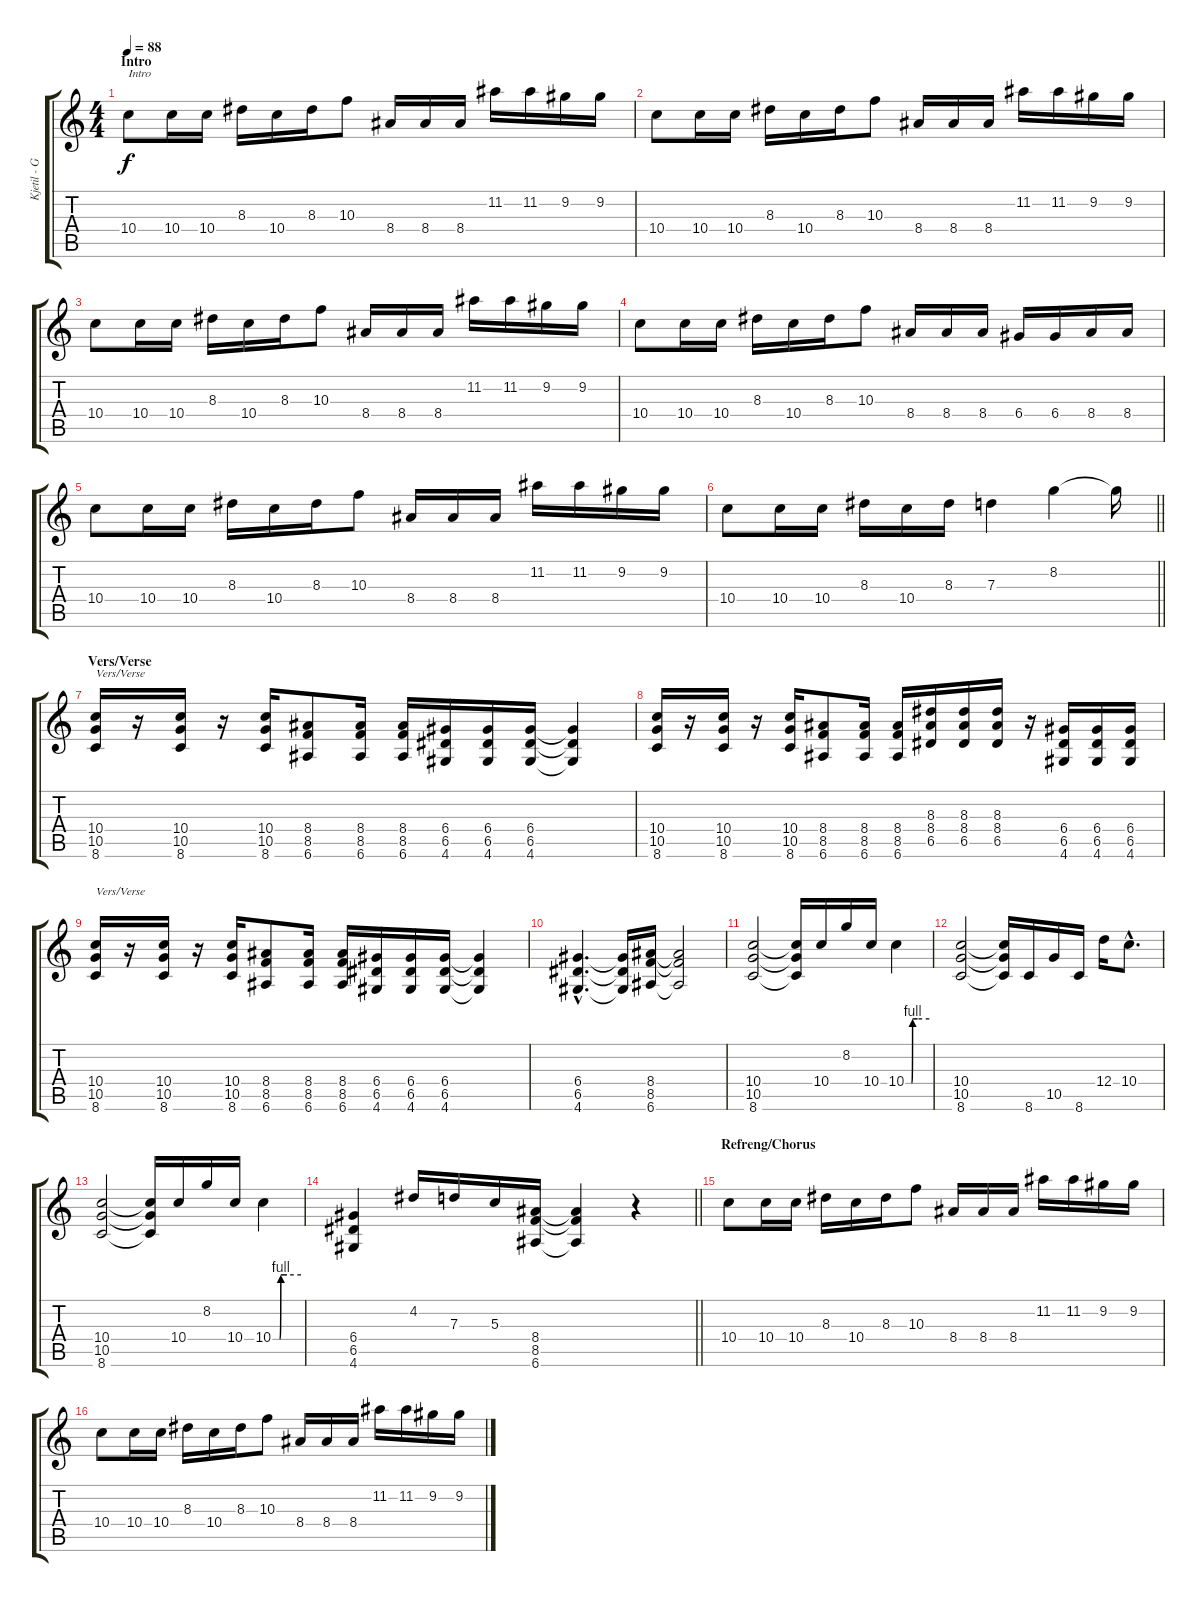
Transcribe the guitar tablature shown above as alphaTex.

\track ("Kjetil - Gitar" "Kjetil - G") {instrument distortionguitar}
\staff {score tabs}
\tuning (E4 B3 G3 D3 A2 E2) {hide}
\ts (4 4)
\section ("" "Intro")
\tempo 88
\clef g2
\ks c
10.4.8{txt "Intro" dy f instrument distortionguitar} 10.4.16 10.4.16 8.3.16 10.4.16 8.3.16 10.3.8 8.4.16 8.4.16 8.4.16 11.2.16 11.2.16 9.2.16 9.2.16 |
10.4.8 10.4.16 10.4.16 8.3.16 10.4.16 8.3.16 10.3.8 8.4.16 8.4.16 8.4.16 11.2.16 11.2.16 9.2.16 9.2.16 |
10.4.8 10.4.16 10.4.16 8.3.16 10.4.16 8.3.16 10.3.8 8.4.16 8.4.16 8.4.16 11.2.16 11.2.16 9.2.16 9.2.16 |
10.4.8 10.4.16 10.4.16 8.3.16 10.4.16 8.3.16 10.3.8 8.4.16 8.4.16 8.4.16 6.4.16 6.4.16 8.4.16 8.4.16 |
10.4.8 10.4.16 10.4.16 8.3.16 10.4.16 8.3.16 10.3.8 8.4.16 8.4.16 8.4.16 11.2.16 11.2.16 9.2.16 9.2.16 |
\barLineRight lightlight
10.4.8 10.4.16 10.4.16 8.3.16 10.4.16 8.3.16 7.3.4 8.2.4 8.2{t}.16 |
\section ("" "Vers/Verse")
(10.4 10.5 8.6).16{txt "Vers/Verse"} r.16 (10.4 10.5 8.6).16 r.16 (10.4 10.5 8.6).16 (8.4 8.5 6.6).8 (8.4 8.5 6.6).16 (8.4 8.5 6.6).16 (6.4 6.5 4.6).16 (6.4 6.5 4.6).16 (6.4 6.5 4.6).16 (6.4{t} 6.5{t} 4.6{t}).4 |
(10.4 10.5 8.6).16 r.16 (10.4 10.5 8.6).16 r.16 (10.4 10.5 8.6).16 (8.4 8.5 6.6).8 (8.4 8.5 6.6).16 (8.4 8.5 6.6).16 (8.3 8.4 6.5).16 (8.3 8.4 6.5).16 (8.3 8.4 6.5).16 r.16 (6.4 6.5 4.6).16 (6.4 6.5 4.6).16 (6.4 6.5 4.6).16 |
(10.4 10.5 8.6).16{txt "Vers/Verse"} r.16 (10.4 10.5 8.6).16 r.16 (10.4 10.5 8.6).16 (8.4 8.5 6.6).8 (8.4 8.5 6.6).16 (8.4 8.5 6.6).16 (6.4 6.5 4.6).16 (6.4 6.5 4.6).16 (6.4 6.5 4.6).16 (6.4{t} 6.5{t} 4.6{t}).4 |
(6.4{hac} 6.5{hac} 4.6{hac}).4{d} (6.4{t} 6.5{t} 4.6{t}).16 (8.4 8.5 6.6).16 (8.4{t} 8.5{t} 6.6{t}).2 |
(10.4 10.5 8.6).2 (10.4{t} 10.5{t} 8.6{t}).16 10.4.16 8.2.16 10.4.16 10.4{be (custom 0 0 15 0 17 4 30 4 60 4)}.4 |
(10.4 10.5 8.6).2 (10.4{t} 10.5{t} 8.6{t}).16 8.6.16 10.5.16 8.6.16 12.4.16 10.4{hac}.8{d} |
(10.4 10.5 8.6).2 (10.4{t} 10.5{t} 8.6{t}).16 10.4.16 8.2.16 10.4.16 10.4{be (custom 0 0 15 0 17 4 30 4 60 4)}.4 |
\barLineRight lightlight
(6.4 6.5 4.6).4 4.2.16 7.3.16 5.3.16 (8.4 8.5 6.6).16 (8.4{t} 8.5{t} 6.6{t}).4 r.4 |
\section ("" "Refreng/Chorus")
10.4.8 10.4.16 10.4.16 8.3.16 10.4.16 8.3.16 10.3.8 8.4.16 8.4.16 8.4.16 11.2.16 11.2.16 9.2.16 9.2.16 |
10.4.8 10.4.16 10.4.16 8.3.16 10.4.16 8.3.16 10.3.8 8.4.16 8.4.16 8.4.16 11.2.16 11.2.16 9.2.16 9.2.16
